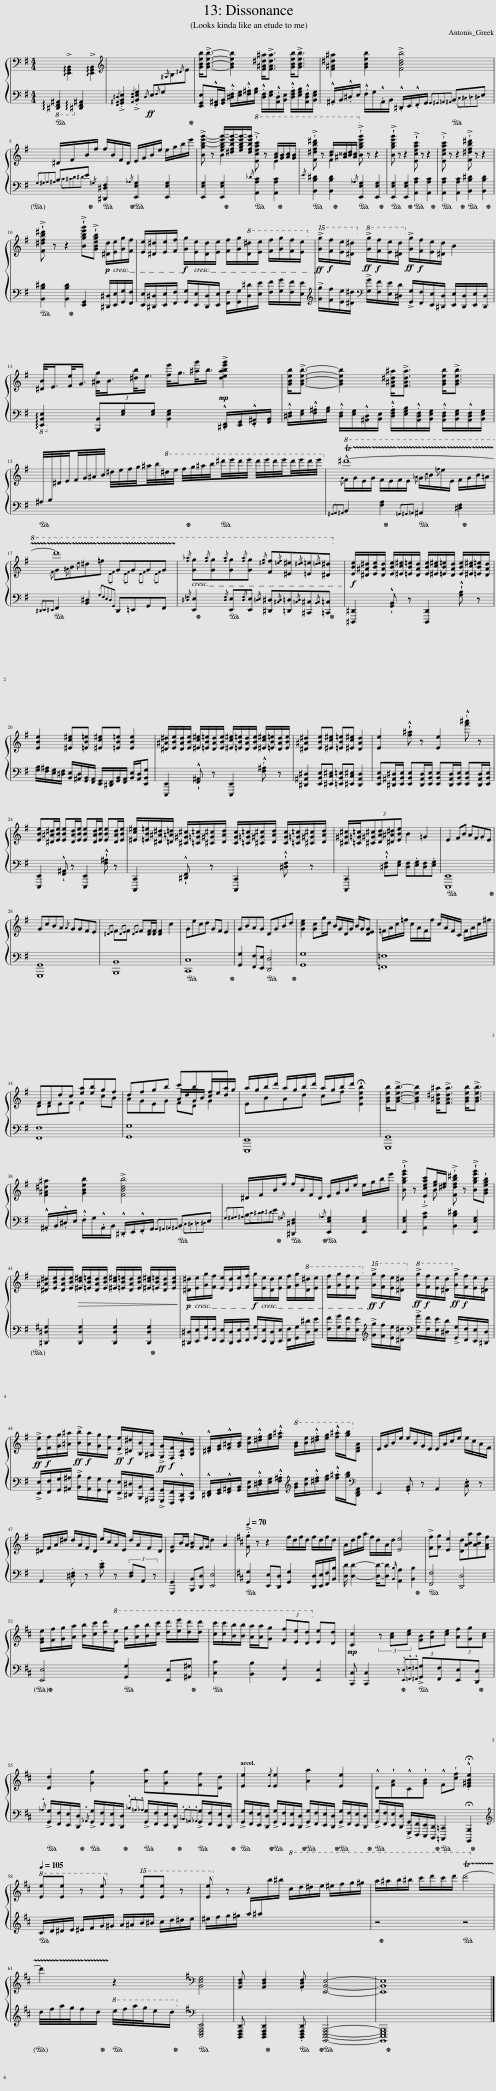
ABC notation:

X:1
%%score { ( 1 3 4 ) | 2 }
L:1/8
M:4/4
I:linebreak $
K:G
V:1 bass
V:3 bass
V:4 bass
V:2 bass
V:1
 x8 |[K:treble] x8 | [GBeb]<!>![GBeb]- [GBeb]2 [F^A^d^a]<!>![FAda] [GBeb]<!>![GBeb] | [F^A^d^a]2 [GBeb]2 !>![FBdb]4 |$ ^D/F/B/f/ f/B/F/D/ E/G/B/e/ e/g/b/e'/ | %5
 !>![Bgb-e'-g'-] z [egb-e'-g'-]/[^dfb-e'-g'-]/[egb-e'-g'-]/[dfbe'g']/!8va(! !>!!wedge![ec'e'a'c''] z [ac']/[gb]/[ac']/[gb]/ | !>!!wedge![f^d'f'b'^d''] z [bd']/[^a^^c']/[bd']/[ac']/!8va)! !>!!wedge![Bgbe'g'] z z2 | !>!!wedge![Bgbe'g'] z z2 !>!!wedge![Eceac'] z z2 | !>!!wedge![Eceac'] z z2 !>!!wedge![F^dfb^d'] z z2 |$ !>!!wedge![F^dfb^d'] z z2 !>!!wedge![Bgbe'g']!>!!wedge![GBegb]!p! [^Dd]/[Ee]/[Gg]/[Ff]/ | %10
 [Ee]/[^D^d]/[Ee]/[Ff]/!f! [Gg]/[Ee]/[Dd]/[Ee]/ [Ff]/[Gg]/!8va(![d^d']/[ee']/ [ff']/[gg']/[ff']/[ee']/!8va)! |!ff!!8va(! !>![g'g'']/!f![f'f'']/[e'e'']/[^d'^d'']/!8va)!!ff!!8va(! !>![gg']/!f![ff']/[ee']/[^dd']/!8va)!!ff! !>![Gg]/!f![Ff]/[Ee]/[^Dd]/ B2 |$ [^DB]/<E/[Fe]/<G/ [^Ag]/<B/[^db]/<e/ [fe']/<g/[^ag']/<b/!mp! !>![deabe'g']2 | [GBeb]<!>![GBeb]- [GBeb]2 [F^A^d^a]<!>![FAda] [GBeb]<!>![GBeb] |$[I:staff +1] ^A,/4B,/4[I:staff -1]^D/4E/4F/4G/4^A/4B/4 ^d/4e/4f/4g/4^a/4b/4!8va(!^d'/4e'/4 f'/4g'/4^a'/4b'/4^d''/4e''/4d''/4e''/4 d''/4e''/4d''/4e''/4d''/4e''/4d''/4e''/4!8va)! | %15
!8va(! !trill(!!^!T^d''8- |$ d''8 |{/[f'_a']} [gg']{/[f'a']}[gg']{/[f'a']}[gg']{/[f'a']}[gg']{/[^e'g']} [ff']{/[=e'f']}[^e^e']{/[^d'e']}[=e=e']{/[=d'e']}[^d^d']!8va)! |!f! [EBe]/[^D^A^d]/[EBe]/[DAd]/ [EBe]/[^Ec^e]/[=EB=e]/[DAd]/ [EBe]/[^Ec^e]/[=EB=e]/[DAd]/ [EBe]/[^Ec^e]/[=EB=e]/[DAd]/ |$ [EBe]2 [^Ec^e][=EB=e] [^Ec^e][=EB=e] [EBe]2 | %20
 [^D^A^d]/[EBe]/[DAd]/[EBe]/ [^Ec^e]/[=EB=e]/[DAd]/[EBe]/ [^Ec^e]/[=EB=e]/[DAd]/[EBe]/ [^Ec^e]/[=EB=e]/[DAd]/[EBe]/ | [^D^A^d]2 [EBe][^Ec^e] [=EB=e][^Ec^e] [DAd]2 | [Ee]2 !wedge!!^![f^a] z [Ee]2 !wedge!!^![f'^a'] z |$ [EBe][^D^A^d]/[EBe]/ [EBe][DAd]/[EBe]/ [EBe][DAd]/[EBe]/ [EBe][DAd]/[EBe]/ | [^Ec^e]/[=EB=e]/[^D^A^d]/[=D=A=d]/ [^C^G^c]/[=C=G=c]/[^C^G^c]/[DAd]/ [CGc]/[=C=G=c]/[^C^G^c]/[DAd]/ [CGc]/[=C=G=c]/[^C^G^c]/[DAd]/ | %25
 [^C^G^c]/[=C=G=c]/(3[^C^G^c][DAd][^D^A^d][EBe] B2 =G2 | E2 FB AFGE |$ GcBA{/A} GGFE |{/^DE} F{/DE}F{/DE} F[DF]/[DF]/ [DF]2 c2 | Gecd GF E2 | %30
 GBAG DGBd | [Gce]2 [Gc]g/d/ B/G/D/G/ B/G/[DEG] | =F/A/c/=f/ c/A/F/f/ c/A/F/C/ F/A/c/^f/ |$ DDEF F2 cB | dfgb c'bfd | %35
 EBAd cf !fermata![EBeb]2 | [GBeb]<!>![GBeb]- [GBeb]2 [F^A^d^a]<!>![FAda] [GBeb]<!>![GBeb] |$ [F^A^d^a]2 [GBeb]2 !>![FBdb]4 | ^D/F/B/f/ f/B/F/D/ E/G/B/e/ e/g/b/e'/ | !>!!wedge![Bgbe'g'] z !>!!wedge![Eceac'][eg]/[^df]/ !>!!wedge![Fdfb^d'] z !>!!wedge![Bgbe'g']!wedge![GBegb] |$ %40
 [^D^A^d]/[EBe]/[DAd]/[EBe]/!>(! [^Ec^e]/[=EB=e]/[DAd]/[EBe]/ [^Ec^e]/[=EB=e]/[DAd]/[EBe]/ [^Ec^e]/[=EB=e]/[DAd]/[EBe]/!>)! |!p! [^D^d]/[Ee]/[Gg]/[Ff]/ [Ee]/[Dd]/[Ee]/[Ff]/!f! [Gg]/[Ee]/[Dd]/[Ee]/ [Ff]/[Gg]/!8va(![d^d']/[ee']/ | [ff']/[gg']/[ff']/[ee']/!8va)!!ff!!8va(! !>![g'g'']/!f![f'f'']/[e'e'']/[^d'^d'']/!8va)!!ff!!8va(! !>![gg']/!f![ff']/[ee']/[^dd']/!8va)!!ff! !>![Gg]/!f![Ff]/[Ee]/[^Dd]/ |$!ff! !>![Ee]/!f![Ff]/[Gg]/[^A^a]/!ff! !>![Bb]/!f![Aa]/[Gg]/[Ff]/!ff! !>![Ee]/!f![^D^d]/[B,B]/[^A,A]/!ff! !>![G,G]/!f![F,F]/.!^![A,D]/[B,E]/ | .!^![^DF]/[EG]/.!^![F^A]/[GB]/ [Be]/.!^![^df]/[eg]/.!^![f^a]/!8va(! [gb]/[be']/.!^![^d'f']/[e'g']/ .!^![f'^a']/[g'b']/!8va)![DFA] | %45
 E/G/B/e/ e/B/G/E/ E/A/c/e/ e/c/A/F/ |$ ^D/F/A/^d/ d/A/F/D/ e/c/A/E/ d/A/F/D/ | [DG]B/A/ [GB]F/G/ d2 A2 |[K:D][Q:1/4=70] !>!.[Gg] z z2 f/d/f/d/ f/d/f/d/ | A/d/f/a/ f/d/A/d/ [Ee]4 | %50
 !>!.[Ff][Gg] [Ee]2 [Dd][ABa][ABa][FAf] |$ [EGe]/[Ff]/[Gg]/[Aa]/ [Bb]/[cc']/[dd']/!8va(![ee']/ [gg']/[aa']/[bb']/[c'c'']/ [d'd'']/[e'e'']/[d'd'']/[d'd'']/ | [c'c'']/[c'c'']/[bb']/[bb']/ [aa']/[aa']/[gg'] (3[ff'][ee'][dd']!8va)! [Ee][Dd] |!mp! [Cc]2 (3z [Ac][ce] (3[FB][Ad][ce] (3[Af][Gg][Ac] |$ [Dd]2 !^![Gg]2 !^![Aa]!^![Gg]!^![Ff]!^![Dd] | %55
[Q:1/4=70] [Ee]2[Q:1/4=70]{/[Ee]} [Ee]2[Q:1/4=71] [Aa]2[Q:1/4=73] [Ee]2[Q:1/4=70][Q:1/4=70][Q:1/4=70][Q:1/4=70][Q:1/4=71][Q:1/4=72][Q:1/4=72][Q:1/4=74][Q:1/4=74][Q:1/4=75] |[Q:1/4=76] !^!D[Q:1/4=78]!wedge![FA][Q:1/4=81]!^!C[Q:1/4=84]!wedge![GB][Q:1/4=87] !^!F[Q:1/4=91]!wedge![cf][Q:1/4=95] .!^!!fermata![E^GBe]2[Q:1/4=77][Q:1/4=80][Q:1/4=82][Q:1/4=85][Q:1/4=100] |$[Q:1/4=105]!8va(! [ee'][ee'] z [ee']!8va)! z!8va(! [e'e''][e'e''] z | [e'e'']!8va)! z z2!8va(! c'/d'/^d'/e'/ ^e'/f'/g'/^g'/ | a'/^a'/b'/^b'/ c''/d''/c''/d''/ !trill(!Td''4-!8va)! |$ %60
 d'2!trill)! z2[K:bass] [B,,E,G,]4 | [A,,D,F,] [A,,D,F,]2 .[A,,D,F,] [E,,B,,E,]4- | [E,,B,,E,]8 |] %63
V:2
!8vb(!!ped! !arpeggio![^D,,,F,,,^A,,,]2[I:staff -1] !arpeggio!!>![E,,,G,,,B,,,]2!8vb)![I:staff +1] !arpeggio![^D,,F,,^A,,]2[I:staff -1] !arpeggio!!>![E,,G,,B,,]2 |[I:staff +1]{/[F,,^A,,^D,]} !>!.[G,,B,,E,]2{/[A,,D,F,]} !>!.[B,,E,G,]2!ff!{/D,} E,{/F,}G,[I:staff -1]{/^A,}B,{/^D}E!ped-up! |[I:staff +1] [E,,G,,E,].!^![F,,^A,,]/[G,,B,,]/ .!^![^D,F,]/[E,G,]/.!^![F,^A,]/[G,B,]/ .!^![D,F,]/[E,G,]/.!^![A,,D,]/[B,,E,]/ .!^![D,F,A,]/[E,G,B,]/.!^![A,,D,F,]/[B,,E,G,]/ | .!^!^A,,/B,,/.!^!^D,/E,/ .!^!F,/G,/.!^!A,,/B,,/ .!^!^D,,/E,,/.!^!F,,/G,,/!ped!{/G,,^G,,=A,,^A,,} B,,{/C,^C,=D,^D,}E, |${/G,^G,A,^A,} B,{/C^CD^D}E!ped-up!!ped!{/=G,} [^D,,^D,F,]2!ped-up!!ped!{/_A,} [E,,E,G,]2 [E,,E,G,]2 | %5
 [E,,E,G,]2 [E,,E,G,]2!ped-up!!ped!{/_D} [A,,A,C]2 [A,,A,C]2!ped-up! |!ped!{/E} [B,,B,^D]2 [B,,B,D]2!ped-up!!ped!{/_A,} [E,,E,G,]2 [E,,E,G,]2!ped-up! |!ped! [E,,E,G,]2 [E,,E,G,]2!ped-up!!ped! [A,,A,C]2 [A,,A,C]2!ped-up! |!ped! [A,,A,C]2 [A,,A,C]2!ped-up!!ped! [B,,B,^D]2 [B,,B,D]2!ped-up! |$!ped! [B,,B,^D]2 [B,,B,D]2!ped-up! [E,,G,,]2 [^D,,^D,]/[E,,E,]/[G,,G,]/[F,,F,]/ | %10
 [E,,E,]/[^D,,^D,]/[E,,E,]/[F,,F,]/ [G,,G,]/[E,,E,]/[D,,D,]/[E,,E,]/ [F,,F,]/[G,,G,]/[D,^D]/[E,E]/ [F,F]/[G,G]/[F,F]/[E,E]/ |[K:treble] !>![Gg]/[Ff]/[Ee]/[^D^d]/[K:bass] !>![G,G]/[F,F]/[E,E]/[^D,D]/ !>![G,,G,]/[F,,F,]/[E,,E,]/[^D,,D,]/ [E,,E,]/[D,,D,]/[E,,E,]/[D,,D,]/ |$!8vb(! !arpeggio![E,,,B,,,E,,]2!8vb)! (3[B,,,B,,][E,G,][E,G,] [B,,E,G,]2 .!^![^D,,F,,]/[E,,G,,]/.!^![F,,^A,,]/[G,,B,,]/ | .!^![^D,F,]/[E,G,]/.!^![F,^A,]/[G,B,]/ .!^![D,F,]/[E,G,]/.!^![^A,,D,]/[B,,E,]/ .!^![D,F,A,]/[E,G,B,]/.!^![A,,D,F,]/[B,,E,G,]/ .!^![A,,D,F,]/[B,,E,G,]/.!^![A,,D,F,]/[B,,E,G,]/ |$!ped! x4 x!ped-up!!ped! x2 x | %15
{/^G,,A,,^A,,} B,,2 [F,A,]2!ped-up!!ped!{/=G,,^G,,=A,,} ^A,,2 [^D,F,]2!ped-up! |$!ped!{/^D,,E,,^E,,} F,,2 [B,,^D,]2{/G,F,E,D,G,,} D,,=E,,G,,F,, |{/[^D,=F,]} [E,,E,]2!ped-up!!ped!{/[D,F,]} [E,,E,]{/[D,F,]}[E,,E,]{/[=D,E,]} [^D,,^D,]{/[^C,D,]}[=D,,=D,]{/[=C,D,]}[^C,,^C,]{/[B,,C,]}[=C,,=C,]!ped-up! | [^D,,,^D,,]2 !wedge!!^![G,,B,,] z [D,,,D,,]2 !wedge!!^![G,B,] z |$ [G,B,]/[F,^A,]/[E,G,]/[^D,F,]/ [B,,E,]/[^A,,D,]/[G,,B,,]/[F,,A,,]/ [E,,G,,]/[^D,,F,,]/[G,,B,,]/[F,,A,,]/ [B,,E,]/[A,,D,]/[E,,B,,G,] | %20
 [E,,,E,,]2 !wedge!!^![F,,^A,,] z [E,,,E,,]2 !wedge!!^![F,^A,] z | [^D,,^A,,^D,]2 [E,,B,,E,][^E,,C,^E,] [=E,,B,,=E,][^E,,C,^E,] [D,,A,,D,]2 | [E,,B,,E,][^D,,^A,,^D,]/[E,,B,,E,]/ [E,,B,,E,][D,,A,,D,]/[E,,B,,E,]/ [E,,B,,E,][D,,A,,D,]/[E,,B,,E,]/ [E,,B,,E,][D,,A,,D,]/[E,,B,,E,]/ |$ [E,,,E,,]2 !wedge!!^![F,,^A,,] z [E,,,E,,]2 !wedge!!^![F,^A,] z | [C,,,C,,]2 !wedge!!^![^D,,F,,] z [C,,,C,,]2 !wedge!!^![^D,F,] z | %25
 [C,,,C,,]2 !wedge!!^![^D,F,][E,G,] [D,F,].[E,G,][D,F,].[E,G,] |!ped! [E,,,E,,]8!ped-up! |$ [G,,,G,,]8 | [B,,,B,,]8 |!ped! [C,,C,]8!ped-up! | %30
 [G,,G,]2 [F,,F,][E,,E,]!ped! [D,,D,]4!ped-up! | [G,,G,]8 | [=F,,=F,]8 |$ [F,,F,]8 | [G,,G,]8 | %35
 [E,,,E,,]8 | [G,,,G,,]8 |$ .!^!^A,,/B,,/.!^!^D,/E,/ .!^!F,/G,/.!^!A,,/B,,/ .!^!^D,,/E,,/.!^!F,,/G,,/!ped!{/G,,^G,,=A,,^A,,} B,,{/C,^C,=D,^D,}E, |{/G,^G,A,^A,} B,{/C^CD^D}E!ped-up!!ped!{/=G,} [^D,,^D,F,]2!ped-up!!ped!{/_A,} [E,,E,G,]2 [E,,E,G,]2 | [E,,E,G,]2 [A,,A,C]2 [B,,B,^D]2 [E,,E,G,]2 |$ %40
 [^D,,^D,^G,]2 [D,,D,G,]2 [D,,D,G,]2 [D,,D,G,]2!ped-up! | [^D,,^D,]/[E,,E,]/[G,,G,]/[F,,F,]/ [E,,E,]/[D,,D,]/[E,,E,]/[F,,F,]/ [G,,G,]/[E,,E,]/[D,,D,]/[E,,E,]/ [F,,F,]/[G,,G,]/[D,^D]/[E,E]/ | [F,F]/[G,G]/[F,F]/[E,E]/[K:treble] !>![Gg]/[Ff]/[Ee]/[^D^d]/[K:bass] !>![G,G]/[F,F]/[E,E]/[^D,D]/ !>![G,,G,]/[F,,F,]/[E,,E,]/[^D,,D,]/ |$ !>![E,,E,]/[F,,F,]/[G,,G,]/[^A,,^A,]/ !>![B,,B,]/[A,,A,]/[G,,G,]/[F,,F,]/ !>![E,,E,]/[^D,,^D,]/[B,,,B,,]/[^A,,,A,,]/ !>![G,,,G,,]/[F,,,F,,]/.!^![A,,,D,,]/[B,,,E,,]/ | .!^![^D,,F,,]/[E,,G,,]/.!^![F,,^A,,]/[G,,B,,]/ [B,,E,]/.!^![^D,F,]/[E,G,]/.!^![F,^A,]/[K:treble] [GB]/[Be]/.!^![^df]/[eg]/ .!^![f^a]/[gb]/[K:bass][D,,F,,A,,] | %45
 E,,2 .[G,,B,,] z A,,2 .[C,E,] z |$ A,,2 .[^D,F,] z .[CE] z (3[D,F,]A,, z | [G,,,G,,]2 [B,,,B,,][D,,D,] [E,,E,]4 |[K:D]!ped! [G,,G,]2 [E,,E,][D,,D,] [G,,G,]2 [D,,D,]/[E,,E,]/[F,,F,]/[B,,B,]/ | [D,D]/ [D,D]2- [D,D]/-[D,D]{[B,,B,]} [A,,A,]2 [B,,B,]2!ped-up! | %50
!ped! [F,,F,]4 [D,,D,]4 |$ [E,,E,]4!ped-up!!ped! [G,,G,]2 [E,,E,][^G,,^G,]!ped-up! |!ped! [C,C]2 [B,,B,]2 [F,,F,]2 [E,,E,]2 | [C,,C,] [C,,C,]2 z!ped-up!!ped!{/!^![E,,E,]!^![=F,,=F,]!^![^F,,^F,]} !>![G,,G,][F,,F,][E,,E,][D,,D,]!ped-up! |$!ped!{/!^!_A,} !>![G,,G,]/[F,,F,]/[E,,E,]/[D,,D,]/!ped-up!!ped!{/!^!_A,,} !>![G,,G,]/[F,,F,]/[E,,E,]/[D,,D,]/!ped-up!!ped!{/!^!_B,!^!=A,!^!_A,} !>![G,,G,]/[F,,F,]/[E,,E,]/[D,,D,]/!ped-up!!ped!{/!^!_B,,!^!=A,,!^!_A,,} !>![G,,G,]/[F,,F,]/[E,,E,]/[D,,D,]/!ped-up! | %55
!ped! !>![G,,G,]/[F,,F,]/[E,,E,]/[D,,D,]/!ped-up!!ped! !>![G,,G,]/[F,,F,]/[E,,E,]/[D,,D,]/!ped-up!!ped! !>![G,,G,]/[F,,F,]/[E,,E,]/[D,,D,]/!ped-up!!ped! !>![G,,G,]/[F,,F,]/[E,,E,]/[D,,D,]/!ped-up! |!ped! !>![G,,G,]/[F,,F,]/[E,,E,]/[D,,D,]/ !>![G,,,G,,]/[F,,,F,,]/[E,,,E,,]/[D,,,D,,]/!ped-up!!ped! [=C,,,=C,,]2 !fermata![B,,,,B,,,]2!ped-up! |$[K:treble]!ped! C/D/^D/E/ ^E/F/G/^G/ A/^A/B/^B/ c/d/^d/e/ | ^e/f/g/^g/ a/^a/[I:staff -1]b/^b/[I:staff +1] x4 | z4!ped-up!!ped! z4 |$ %60
 d/4f/4a/4g/4f/d/!ped-up!!8va(!!ped! e'/4f'/4a'/4g'/4e'/d'/!8va)!!ped-up![K:bass]!ped! [E,,,G,,,B,,,E,,]4 | [D,,,F,,,A,,,D,,] [D,,,F,,,A,,,D,,]2!ped-up!!ped! .[D,,,F,,,A,,,D,,]!ped-up!!ped! [B,,,,E,,,G,,,B,,,]4- | [B,,,,E,,,G,,,B,,,]8!ped-up! |] %63
V:3
 x8 |[K:treble] x8 | x8 | x8 |$ x8 | %5
 x2 B2!8va(! x2 e2 | x2 f2!8va)! x4 | x8 | x8 |$ x8 | %10
 x5!8va(! x3!8va)! |!8va(! x2!8va)!!8va(! x2!8va)! x4 |$ x8 | x8 |$ x7/2!8va(! x9/2!8va)! | %15
!8va(!{/g} f/g/e/g/ f/e/f/e/{/_a} g/{/c'}b/{/=f'}e'/e/ f/g/b/=a/ |${/f} g{/^a}b{/e'}^d'=f'{/ef} g{/ef}g{/ef}g{/ef}g!trill)! | x8!8va)! | x8 |$ x8 | %20
 x8 | x8 | x8 |$ x8 | x8 | %25
 x8 | x8 |$ x8 | x8 | x8 | %30
 x8 | x8 | x8 |$ FFdc [ea][eb]gf | AGEG FD G2 | %35
 a/g/b/d'/ a/g/b/d'/ a/g/b/d'/ x2 | x8 |$ x8 | x8 | x3 B x4 |$ %40
 x8 | x7!8va(! x | x2!8va)!!8va(! x2!8va)!!8va(! x2!8va)! x2 |$ x8 | x4!8va(! x3!8va)! x | %45
 x8 |$ x8 | x8 |[K:D] x8 | x8 | %50
 x8 |$ x7/2!8va(! x9/2 | x6!8va)! x2 | x8 |$ x8 | %55
 x8 | x8 |$!8va(! x4!8va)! x!8va(! x3 | x!8va)! x3!8va(! x4 | x8!8va)! |$ %60
 x4[K:bass] x4 | x8 | x8 |] %63
V:4
 x8 |[K:treble] x8 | x8 | x8 |$ x8 | %5
 x4!8va(! x4 | x4!8va)! x4 | x8 | x8 |$ x8 | %10
 x5!8va(! x3!8va)! |!8va(! x2!8va)!!8va(! x2!8va)! x4 |$ x8 | x8 |$ x7/2!8va(! x9/2!8va)! | %15
!8va(! x8 |$ x8 | x8!8va)! | x8 |$ x8 | %20
 x8 | x8 | x8 |$ x8 | x8 | %25
 x8 | x8 |$ x8 | x8 | x8 | %30
 x8 | x8 | x8 |$ x8 | x4 A/d/G/B/ c/e/a/g/ | %35
 x8 | x8 |$ x8 | x8 | x8 |$ %40
 x8 | x7!8va(! x | x2!8va)!!8va(! x2!8va)!!8va(! x2!8va)! x2 |$ x8 | x4!8va(! x3!8va)! x | %45
 x8 |$ x8 | x8 |[K:D] x8 | x8 | %50
 x8 |$ x7/2!8va(! x9/2 | x6!8va)! x2 | x8 |$ x8 | %55
 x8 | x8 |$!8va(! x4!8va)! x!8va(! x3 | x!8va)! x3!8va(! x4 | x8!8va)! |$ %60
 x4[K:bass] x4 | x8 | x8 |] %63
